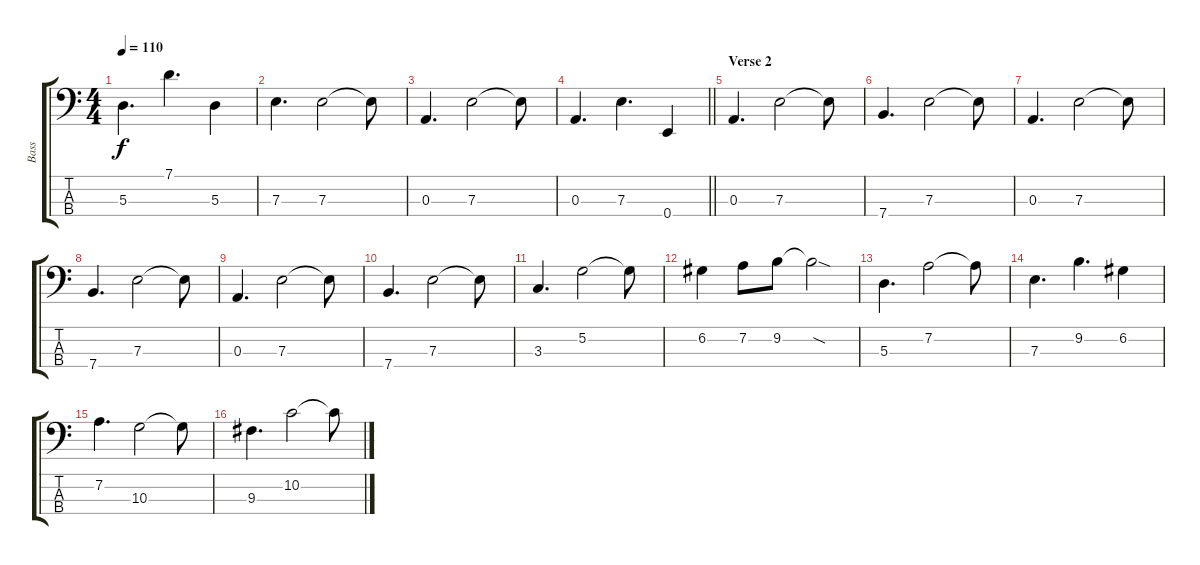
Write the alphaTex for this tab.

\track ("Bass" "Bass") {instrument electricbassfinger}
\staff {score tabs}
\tuning (G2 D2 A1 E1) {hide}
\ts (4 4)
\tempo 110
\clef f4
\ks c
5.3.4{d dy f} 7.1.4{d} 5.3.4 |
7.3.4{d} 7.3.2 7.3{t}.8 |
0.3.4{d} 7.3.2 7.3{t}.8 |
\barLineRight lightlight
0.3.4{d} 7.3.4{d} 0.4.4 |
\section ("" "Verse 2")
0.3.4{d} 7.3.2 7.3{t}.8 |
7.4.4{d} 7.3.2 7.3{t}.8 |
0.3.4{d} 7.3.2 7.3{t}.8 |
7.4.4{d} 7.3.2 7.3{t}.8 |
0.3.4{d} 7.3.2 7.3{t}.8 |
7.4.4{d} 7.3.2 7.3{t}.8 |
3.3.4{d} 5.2.2 5.2{t}.8 |
6.2.4 7.2.8 9.2.8 9.2{sod t}.2 |
5.3.4{d} 7.2.2 7.2{t}.8 |
7.3.4{d} 9.2.4{d} 6.2.4 |
7.2.4{d} 10.3.2 10.3{t}.8 |
9.3.4{d} 10.2.2 10.2{t}.8
